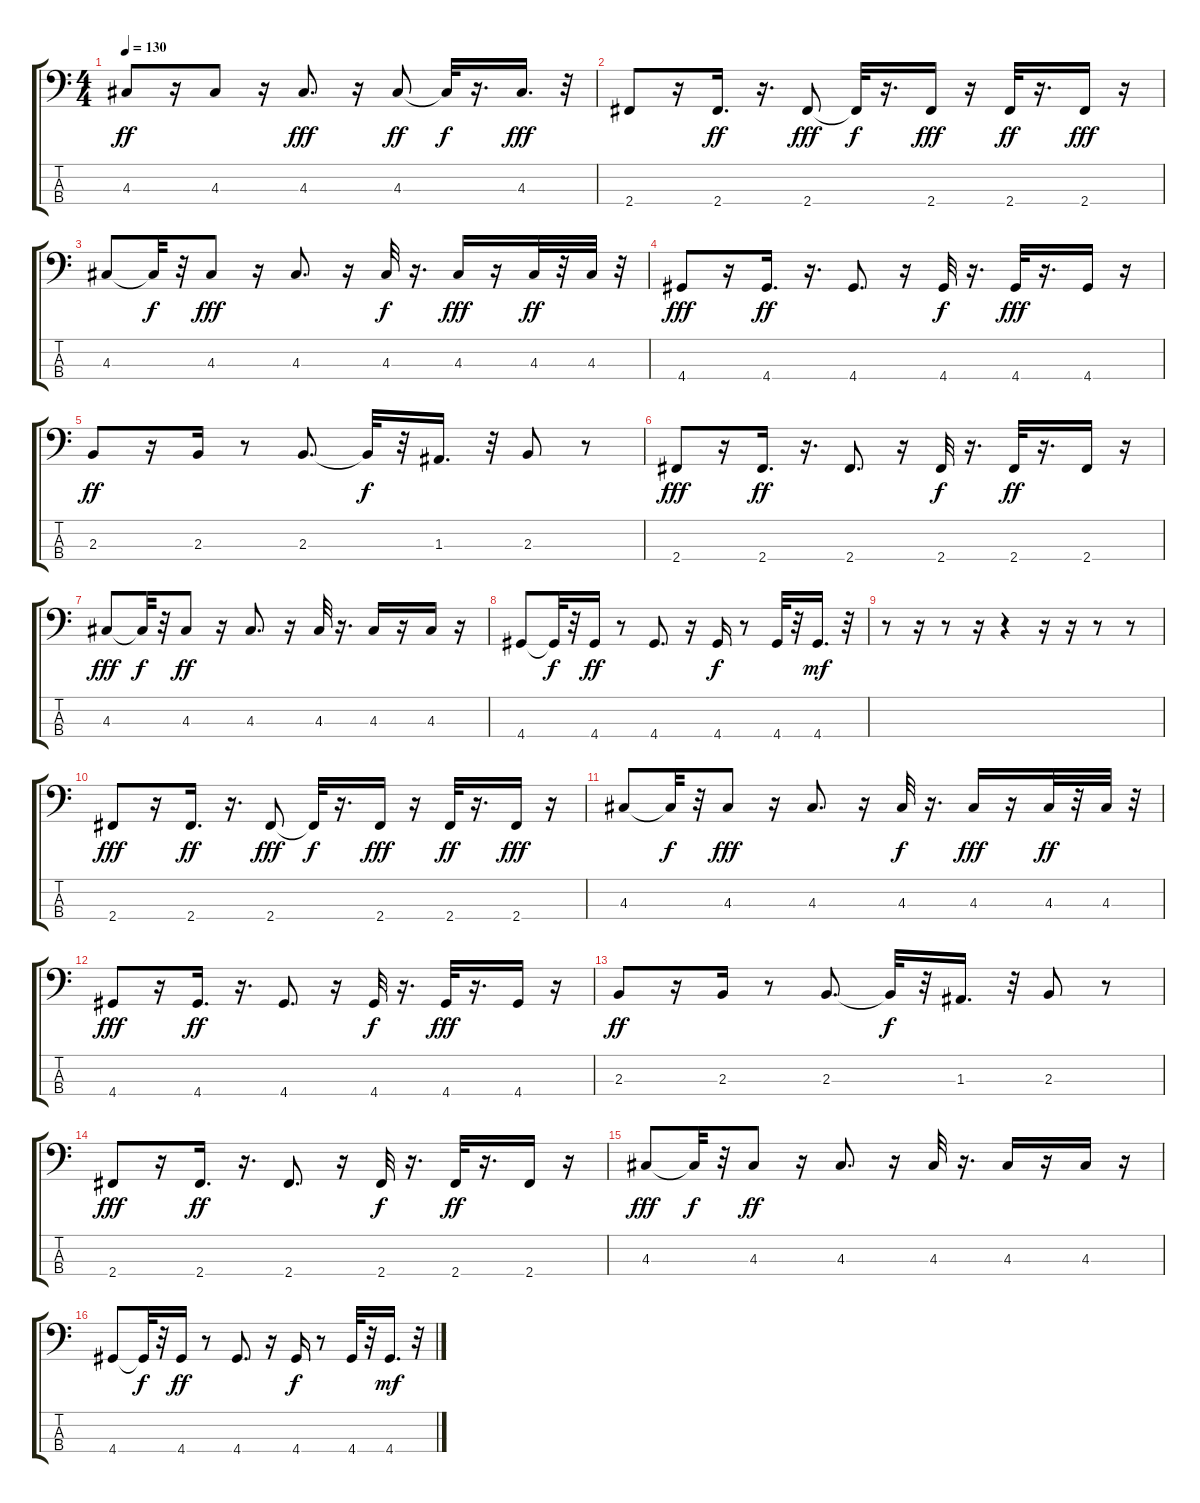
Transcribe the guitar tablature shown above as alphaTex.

\track "" {instrument fretlessbass}
\staff {score tabs}
\tuning (G2 D2 A1 E1) {hide}
\ts (4 4)
\tempo 130
\clef f4
\ks c
4.3.8{dy ff} r.16 4.3.8 r.16 4.3.8{d dy fff} r.16 4.3.8{dy ff} 4.3{t}.32{dy f} r.16{d} 4.3.16{d dy fff} r.32 |
2.4.8 r.16 2.4.16{d dy ff} r.16{d} 2.4.8{dy fff} 2.4{t}.32{dy f} r.16{d} 2.4.16{dy fff} r.16 2.4.32{dy ff} r.16{d} 2.4.16{dy fff} r.16 |
4.3.8 4.3{t}.32{dy f} r.32 4.3.8{dy fff} r.16 4.3.8{d} r.16 4.3.32{dy f} r.16{d} 4.3.16{dy fff} r.16 4.3.32{dy ff} r.32 4.3.32 r.32 |
4.4.8{dy fff} r.16 4.4.16{d dy ff} r.16{d} 4.4.8{d} r.16 4.4.32{dy f} r.16{d} 4.4.32{dy fff} r.16{d} 4.4.16 r.16 |
2.3.8{dy ff} r.16 2.3.16 r.8 2.3.8{d} 2.3{t}.32{dy f} r.32 1.3.16{d} r.32 2.3.8 r.8 |
2.4.8{dy fff} r.16 2.4.16{d dy ff} r.16{d} 2.4.8{d} r.16 2.4.32{dy f} r.16{d} 2.4.32{dy ff} r.16{d} 2.4.16 r.16 |
4.3.8{dy fff} 4.3{t}.32{dy f} r.32 4.3.8{dy ff} r.16 4.3.8{d} r.16 4.3.32 r.16{d} 4.3.16 r.16 4.3.16 r.16 |
4.4.8 4.4{t}.32{dy f} r.32 4.4.16{dy ff} r.8 4.4.8{d} r.16 4.4.16{dy f} r.8 4.4.32 r.32 4.4.16{d dy mf} r.32 |
r.8 r.16 r.8 r.16 r.4 r.16 r.16 r.8 r.8 |
2.4.8{dy fff} r.16 2.4.16{d dy ff} r.16{d} 2.4.8{dy fff} 2.4{t}.32{dy f} r.16{d} 2.4.16{dy fff} r.16 2.4.32{dy ff} r.16{d} 2.4.16{dy fff} r.16 |
4.3.8 4.3{t}.32{dy f} r.32 4.3.8{dy fff} r.16 4.3.8{d} r.16 4.3.32{dy f} r.16{d} 4.3.16{dy fff} r.16 4.3.32{dy ff} r.32 4.3.32 r.32 |
4.4.8{dy fff} r.16 4.4.16{d dy ff} r.16{d} 4.4.8{d} r.16 4.4.32{dy f} r.16{d} 4.4.32{dy fff} r.16{d} 4.4.16 r.16 |
2.3.8{dy ff} r.16 2.3.16 r.8 2.3.8{d} 2.3{t}.32{dy f} r.32 1.3.16{d} r.32 2.3.8 r.8 |
2.4.8{dy fff} r.16 2.4.16{d dy ff} r.16{d} 2.4.8{d} r.16 2.4.32{dy f} r.16{d} 2.4.32{dy ff} r.16{d} 2.4.16 r.16 |
4.3.8{dy fff} 4.3{t}.32{dy f} r.32 4.3.8{dy ff} r.16 4.3.8{d} r.16 4.3.32 r.16{d} 4.3.16 r.16 4.3.16 r.16 |
4.4.8 4.4{t}.32{dy f} r.32 4.4.16{dy ff} r.8 4.4.8{d} r.16 4.4.16{dy f} r.8 4.4.32 r.32 4.4.16{d dy mf} r.32
